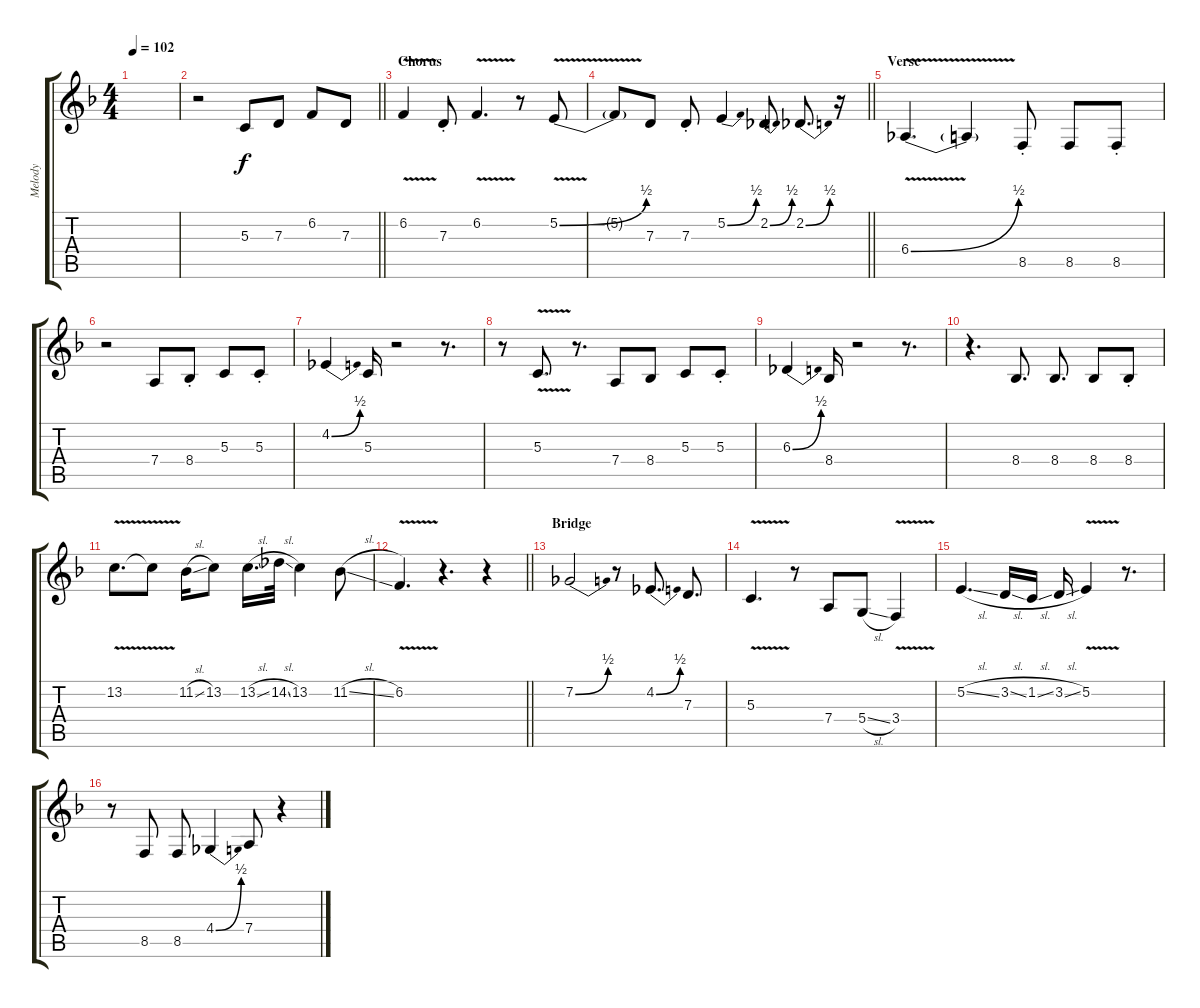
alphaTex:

\track ("Melody" "Melody") {instrument altosax bank 255}
\staff {score tabs}
\tuning (E4 B3 G3 D3 A2 E2) {hide}
\ts (4 4)
\tempo 102
\clef g2
\ks f
|
\barLineRight lightlight
r.2 5.3.8 7.3.8 6.2.8 7.3.8 |
\section ("" "Chorus")
6.2{v}.4 7.3{st}.8 6.2{v}.4{d} r.8 5.2{be (bend 0 0 60 2) v}.8 |
\barLineRight lightlight
5.2{t}.8 7.3.8 7.3{st}.8 5.2{be (bend 0 0 60 2)}.4 2.2{be (bend 0 0 60 2)}.8 2.2{be (bend 0 0 60 2)}.8{d} r.16 |
\section ("" "Verse")
6.4{be (bend 0 0 60 2) v}.4{d} 6.4{t}.4 8.5{st}.8 8.5.8 8.5{st}.8 |
r.2 7.4.8 8.4{st}.8 5.3.8 5.3{st}.8 |
4.2{be (bend 0 0 60 2)}.4 5.3.16 r.2 r.8{d} |
r.8 5.3{v}.8{d} r.8{d} 7.4.8 8.4.8 5.3.8 5.3{st}.8 |
6.3{be (bend 0 0 60 2)}.4 8.4.16 r.2 r.8{d} |
r.4{d} 8.4.8{d} 8.4.8{d} 8.4.8 8.4{st}.8 |
13.2{v}.8{d} 13.2{t}.8 11.2{sl}.16 13.2.8 13.2{sl}.16{d} 14.2{sl}.32 13.2.4 11.2{sl}.8 |
\barLineRight lightlight
6.2{v}.4{d} r.4{d} r.4 |
\section ("" "Bridge")
7.2{be (bend 0 0 60 2)}.2 r.8 4.2{be (bend 0 0 60 2)}.8{d} 7.3.8{d} |
5.3{v}.4{d} r.8 7.4.8 5.4{sl}.8 3.4{v}.4 |
5.2{sl}.4{d} 3.2{sl}.16 1.2{sl}.16 3.2{sl}.16 5.2{v}.4 r.8{d} |
r.8 8.5.8 8.5.8 4.4{be (bend 0 0 60 2)}.4 7.4.8 r.4
